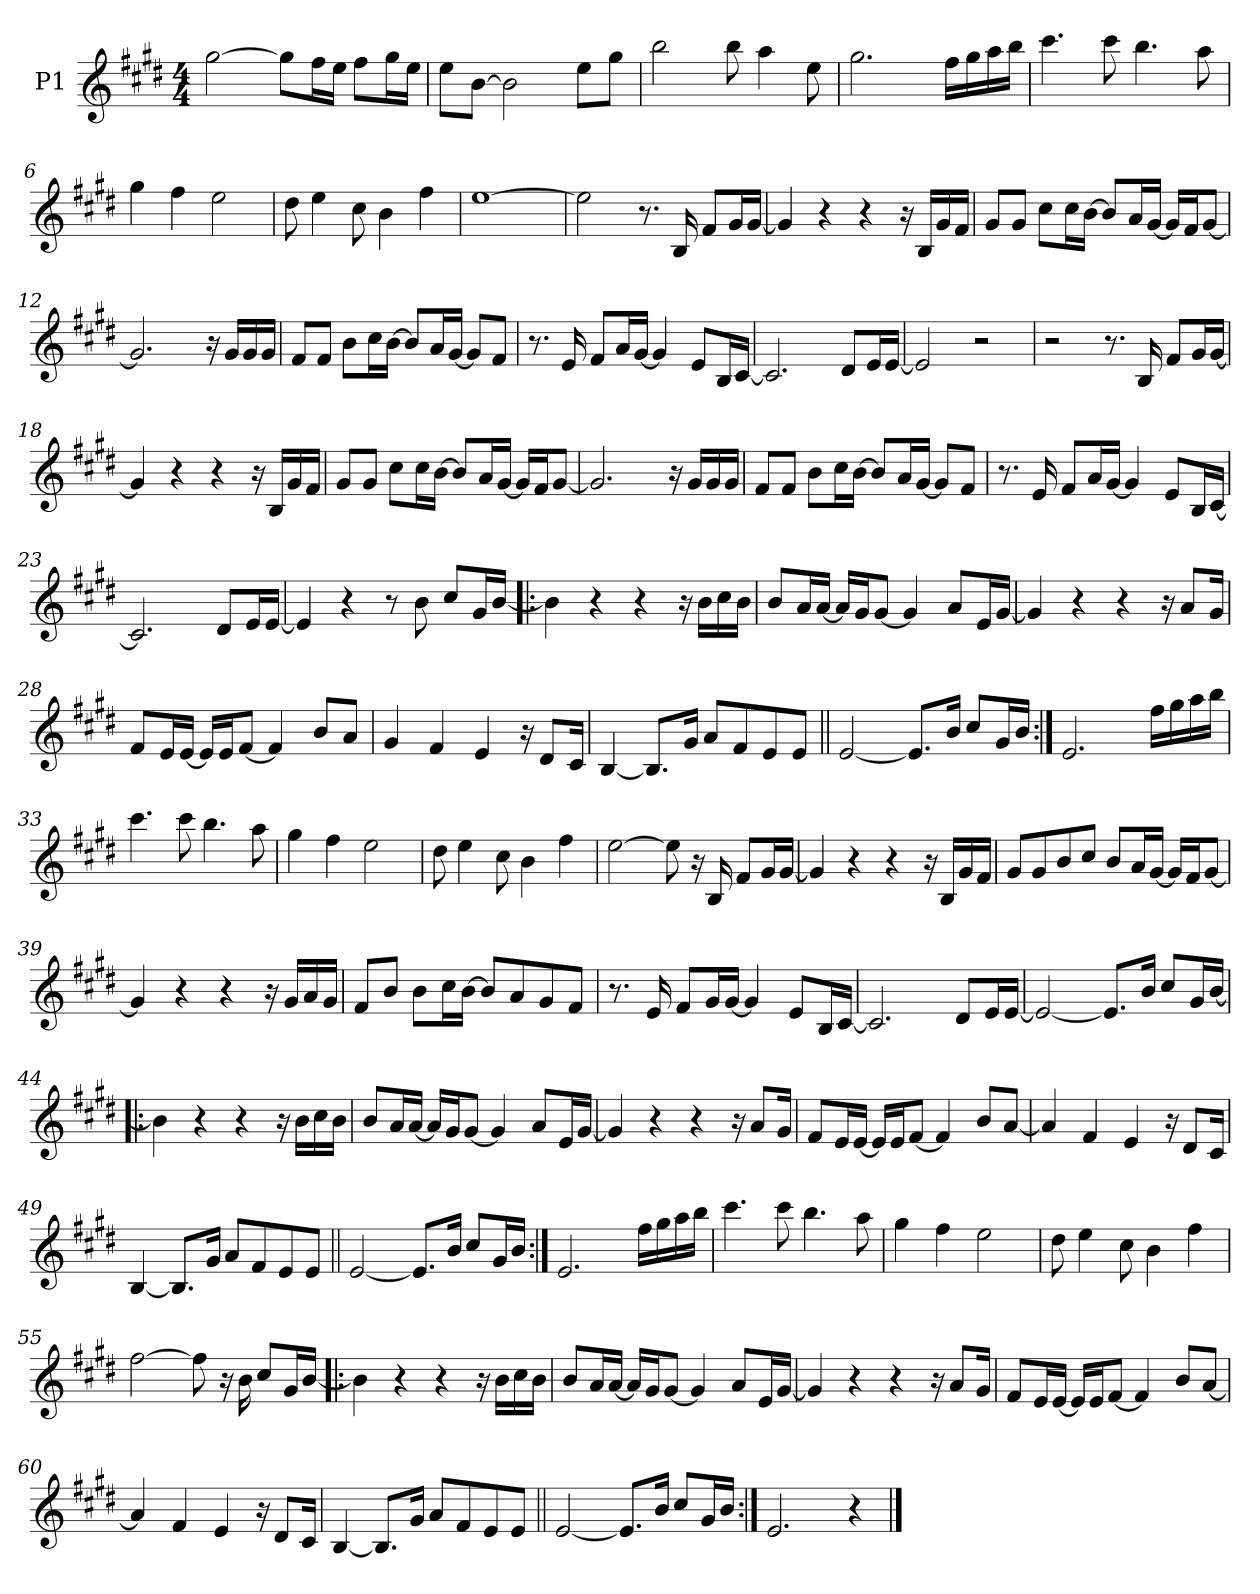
**kern
*part1
*staff1
*I"P1
*clefG2
*k[f#c#g#d#]
*E:
*M4/4
*MM94
=1
[>2gg#\
8gg#\L]
16ff#\L
16ee\JJ
8ff#\L
16gg#\L
16ee\JJ
=2
8ee\L
[>8b\J
2b\]
8ee\L
8gg#\J
=3
2bb\
8bb\
4aa\
8ee\
=4
2.gg#\
16ff#\LL
16gg#\
16aa\
16bb\JJ
=5
4.ccc#\
8ccc#\
4.bb\
8aa\
!!LO:LB:g=z
=6
4gg#\
4ff#\
2ee\
=7
8dd#\
4ee\
8cc#\
4b\
4ff#\
=8
[>1ee
=9
2ee\]
8.r
16B/
8f#/L
16g#/L
[<16g#/JJ
=10
4g#/]
4r
4r
16r
16B/LL
16g#/
16f#/JJ
!!LO:LB:g=z
=11
8g#/L
8g#/J
8cc#\L
16cc#\L
[>16b\JJ
8b/L]
16a/L
[<16g#/JJ
16g#/LL]
16f#/J
[<8g#/J
=12
2.g#/]
16r
16g#/LL
16g#/
16g#/JJ
=13
8f#/L
8f#/J
8b\L
16cc#\L
[>16b\JJ
8b/L]
16a/L
[<16g#/JJ
8g#/L]
8f#/J
=14
8.r
16e/
8f#/L
16a/L
[<16g#/JJ
4g#/]
8e/L
16B/L
[<16c#/JJ
!!LO:LB:g=z
=15
2.c#/]
8d#/L
16e/L
[<16e/JJ
=16
2e/]
2r
=17
2r
8.r
16B/
8f#/L
16g#/L
[<16g#/JJ
=18
4g#/]
4r
4r
16r
16B/LL
16g#/
16f#/JJ
=19
8g#/L
8g#/J
8cc#\L
16cc#\L
[>16b\JJ
8b/L]
16a/L
[<16g#/JJ
16g#/LL]
16f#/J
[<8g#/J
!!LO:LB:g=z
=20
2.g#/]
16r
16g#/LL
16g#/
16g#/JJ
=21
8f#/L
8f#/J
8b\L
16cc#\L
[>16b\JJ
8b/L]
16a/L
[<16g#/JJ
8g#/L]
8f#/J
=22
8.r
16e/
8f#/L
16a/L
[<16g#/JJ
4g#/]
8e/L
16B/L
[<16c#/JJ
=23
2.c#/]
8d#/L
16e/L
[<16e/JJ
!!LO:LB:g=z
=24
4e/]
4r
8r
8b\
8cc#/L
16g#/L
[<16b/JJ
=25!|:
4b\]
4r
4r
16r
16b\LL
16cc#\
16b\JJ
=26
8b/L
16a/L
[<16a/JJ
16a/LL]
16g#/J
[<8g#/J
4g#/]
8a/L
16e/L
[<16g#/JJ
=27
4g#/]
4r
4r
16r
8a/L
16g#/Jk
!!LO:LB:g=z
=28
8f#/L
16e/L
[<16e/JJ
16e/LL]
16e/J
[<8f#/J
4f#/]
8b/L
8a/J
=29
4g#/
4f#/
4e/
16r
8d#/L
16c#/Jk
=30
[<4B/
8.B/L]
16g#/Jk
8a/L
8f#/
8e/
8e/J
=31||
[<2e/
8.e/L]
16b/Jk
8cc#/L
16g#/L
16b/JJ
!!LO:LB:g=z
=32:|!
2.e/
16ff#\LL
16gg#\
16aa\
16bb\JJ
=33
4.ccc#\
8ccc#\
4.bb\
8aa\
=34
4gg#\
4ff#\
2ee\
=35
8dd#\
4ee\
8cc#\
4b\
4ff#\
=36
[>2ee\
8ee\]
16r
16B/
8f#/L
16g#/L
[<16g#/JJ
!!LO:LB:g=z
=37
4g#/]
4r
4r
16r
16B/LL
16g#/
16f#/JJ
=38
8g#/L
8g#/
8b/
8cc#/J
8b/L
16a/L
[<16g#/JJ
16g#/LL]
16f#/J
[<8g#/J
=39
4g#/]
4r
4r
16r
16g#/LL
16a/
16g#/JJ
=40
8f#/L
8b/J
8b\L
16cc#\L
[>16b\JJ
8b/L]
8a/
8g#/
8f#/J
!!LO:LB:g=z
=41
8.r
16e/
8f#/L
16g#/L
[<16g#/JJ
4g#/]
8e/L
16B/L
[<16c#/JJ
=42
2.c#/]
8d#/L
16e/L
[<16e/JJ
=43
2e/_
8.e/L]
16b/Jk
8cc#/L
16g#/L
[<16b/JJ
=44!|:
4b\]
4r
4r
16r
16b\LL
16cc#\
16b\JJ
!!LO:PB:g=z
=45
8b/L
16a/L
[<16a/JJ
16a/LL]
16g#/J
[<8g#/J
4g#/]
8a/L
16e/L
[<16g#/JJ
=46
4g#/]
4r
4r
16r
8a/L
16g#/Jk
=47
8f#/L
16e/L
[<16e/JJ
16e/LL]
16e/J
[<8f#/J
4f#/]
8b/L
[<8a/J
=48
4a/]
4f#/
4e/
16r
8d#/L
16c#/Jk
!!LO:LB:g=z
=49
[<4B/
8.B/L]
16g#/Jk
8a/L
8f#/
8e/
8e/J
=50||
[<2e/
8.e/L]
16b/Jk
8cc#/L
16g#/L
16b/JJ
=51:|!
2.e/
16ff#\LL
16gg#\
16aa\
16bb\JJ
=52
4.ccc#\
8ccc#\
4.bb\
8aa\
=53
4gg#\
4ff#\
2ee\
!!LO:LB:g=z
=54
8dd#\
4ee\
8cc#\
4b\
4ff#\
=55
[>2ff#\
8ff#\]
16r
16b\
8cc#/L
16g#/L
[<16b/JJ
=56!|:
4b\]
4r
4r
16r
16b\LL
16cc#\
16b\JJ
=57
8b/L
16a/L
[<16a/JJ
16a/LL]
16g#/J
[<8g#/J
4g#/]
8a/L
16e/L
[<16g#/JJ
!!LO:LB:g=z
=58
4g#/]
4r
4r
16r
8a/L
16g#/Jk
=59
8f#/L
16e/L
[<16e/JJ
16e/LL]
16e/J
[<8f#/J
4f#/]
8b/L
[<8a/J
=60
4a/]
4f#/
4e/
16r
8d#/L
16c#/Jk
!!LO:LB:g=z
=61
[<4B/
8.B/L]
16g#/Jk
8a/L
8f#/
8e/
8e/J
=62||
[<2e/
8.e/L]
16b/Jk
8cc#/L
16g#/L
16b/JJ
=63:|!
2.e/
4r
==
*-
